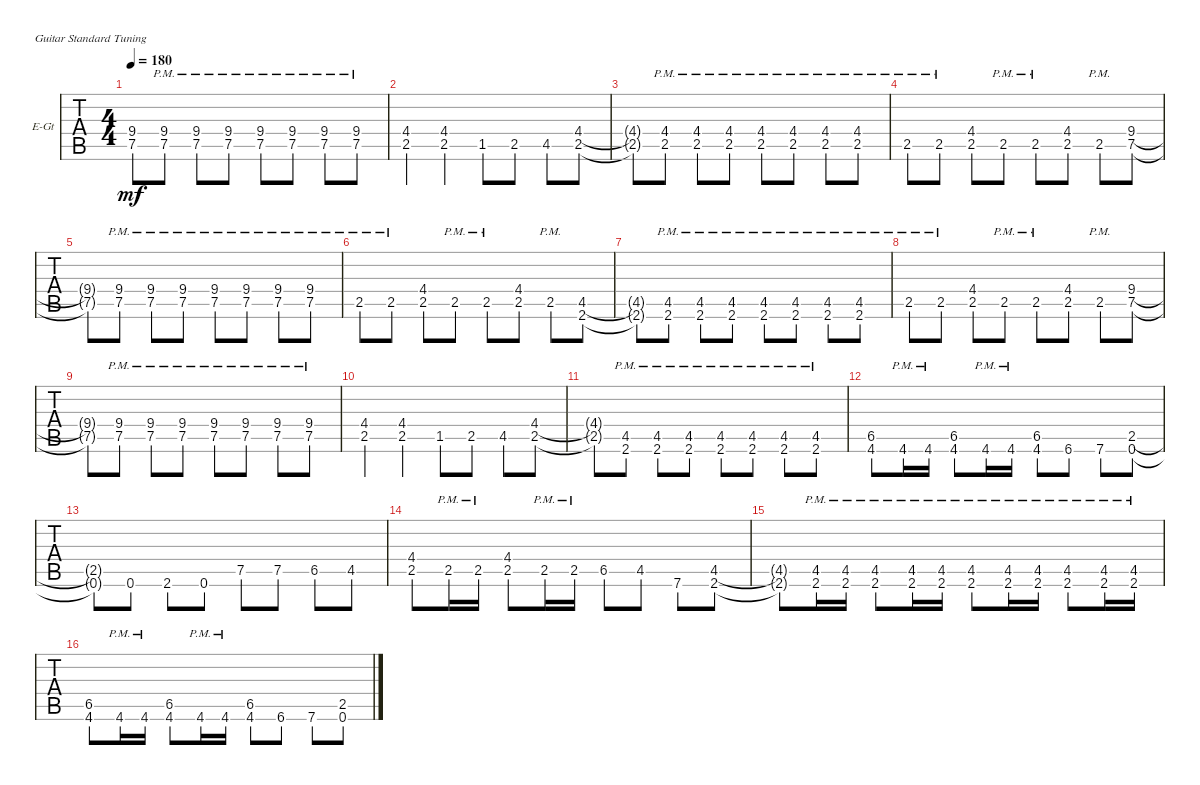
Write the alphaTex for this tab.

\defaultSystemsLayout 4
\bracketExtendMode groupsimilarinstruments
\firstSystemTrackNameOrientation horizontal
\otherSystemsTrackNameOrientation horizontal
\track ("Cole Train" "E-Gt") {instrument distortionguitar}
\staff {tabs}
\tuning (E4 B3 G3 D3 A2 E2)
\ts (4 4)
\tempo 180
\clef g2
\ks c
(7.5{t} 9.4{t}).8{dy mf} (7.5{pm} 9.4{pm}).8 (7.5{pm} 9.4{pm}).8 (7.5{pm} 9.4{pm}).8 (7.5{pm} 9.4{pm}).8 (7.5{pm} 9.4{pm}).8 (7.5{pm} 9.4{pm}).8 (7.5{pm} 9.4{pm}).8 |
(2.5 4.4).4 (2.5 4.4).4 1.5.8 2.5.8 4.5.8 (2.5 4.4).8 |
(2.5{t} 4.4{t}).8 (2.5{pm} 4.4{pm}).8 (2.5{pm} 4.4{pm}).8 (2.5{pm} 4.4{pm}).8 (2.5{pm} 4.4{pm}).8 (2.5{pm} 4.4{pm}).8 (2.5{pm} 4.4{pm}).8 (2.5{pm} 4.4{pm}).8 |
2.5{pm}.8 2.5{pm}.8 (2.5 4.4).8 2.5{pm}.8 2.5{pm}.8 (2.5 4.4).8 2.5{pm}.8 (7.5 9.4).8 |
(7.5{t} 9.4{t}).8 (7.5{pm} 9.4{pm}).8 (7.5{pm} 9.4{pm}).8 (7.5{pm} 9.4{pm}).8 (7.5{pm} 9.4{pm}).8 (7.5{pm} 9.4{pm}).8 (7.5{pm} 9.4{pm}).8 (7.5{pm} 9.4{pm}).8 |
2.5{pm}.8 2.5{pm}.8 (2.5 4.4).8 2.5{pm}.8 2.5{pm}.8 (2.5 4.4).8 2.5{pm}.8 (4.5 2.6).8 |
(4.5{t} 2.6{t}).8 (4.5{pm} 2.6{pm}).8 (4.5{pm} 2.6{pm}).8 (4.5{pm} 2.6{pm}).8 (4.5{pm} 2.6{pm}).8 (4.5{pm} 2.6{pm}).8 (4.5{pm} 2.6{pm}).8 (4.5{pm} 2.6{pm}).8 |
2.5{pm}.8 2.5{pm}.8 (2.5 4.4).8 2.5{pm}.8 2.5{pm}.8 (2.5 4.4).8 2.5{pm}.8 (7.5 9.4).8 |
(7.5{t} 9.4{t}).8 (7.5{pm} 9.4{pm}).8 (7.5{pm} 9.4{pm}).8 (7.5{pm} 9.4{pm}).8 (7.5{pm} 9.4{pm}).8 (7.5{pm} 9.4{pm}).8 (7.5{pm} 9.4{pm}).8 (7.5{pm} 9.4{pm}).8 |
(2.5 4.4).4 (2.5 4.4).4 1.5.8 2.5.8 4.5.8 (2.5 4.4).8 |
(2.5{t} 4.4{t}).8 (2.6{pm} 4.5{pm}).8 (2.6{pm} 4.5{pm}).8 (2.6{pm} 4.5{pm}).8 (2.6{pm} 4.5{pm}).8 (2.6{pm} 4.5{pm}).8 (2.6{pm} 4.5{pm}).8 (2.6{pm} 4.5{pm}).8 |
(4.6 6.5).8 4.6{pm}.16 4.6{pm}.16 (4.6 6.5).8 4.6{pm}.16 4.6{pm}.16 (4.6 6.5).8 6.6.8 7.6.8 (0.6 2.5).8 |
(0.6{t} 2.5{t}).8 0.6.8 2.6.8 0.6.8 7.5.8 7.5.8 6.5.8 4.5.8 |
(2.5 4.4).8 2.5{pm}.16 2.5{pm}.16 (2.5 4.4).8 2.5{pm}.16 2.5{pm}.16 6.5.8 4.5.8 7.6.8 (2.6 4.5).8 |
(2.6{t} 4.5{t}).8 (2.6{pm} 4.5{pm}).16 (2.6{pm} 4.5{pm}).16 (2.6{pm} 4.5{pm}).8 (2.6{pm} 4.5{pm}).16 (2.6{pm} 4.5{pm}).16 (2.6{pm} 4.5{pm}).8 (2.6{pm} 4.5{pm}).16 (2.6{pm} 4.5{pm}).16 (2.6{pm} 4.5{pm}).8 (2.6{pm} 4.5{pm}).16 (4.5{pm} 2.6{pm}).16 |
(4.6 6.5).8 4.6{pm}.16 4.6{pm}.16 (4.6 6.5).8 4.6{pm}.16 4.6{pm}.16 (4.6 6.5).8 6.6.8 7.6.8 (0.6 2.5).8
